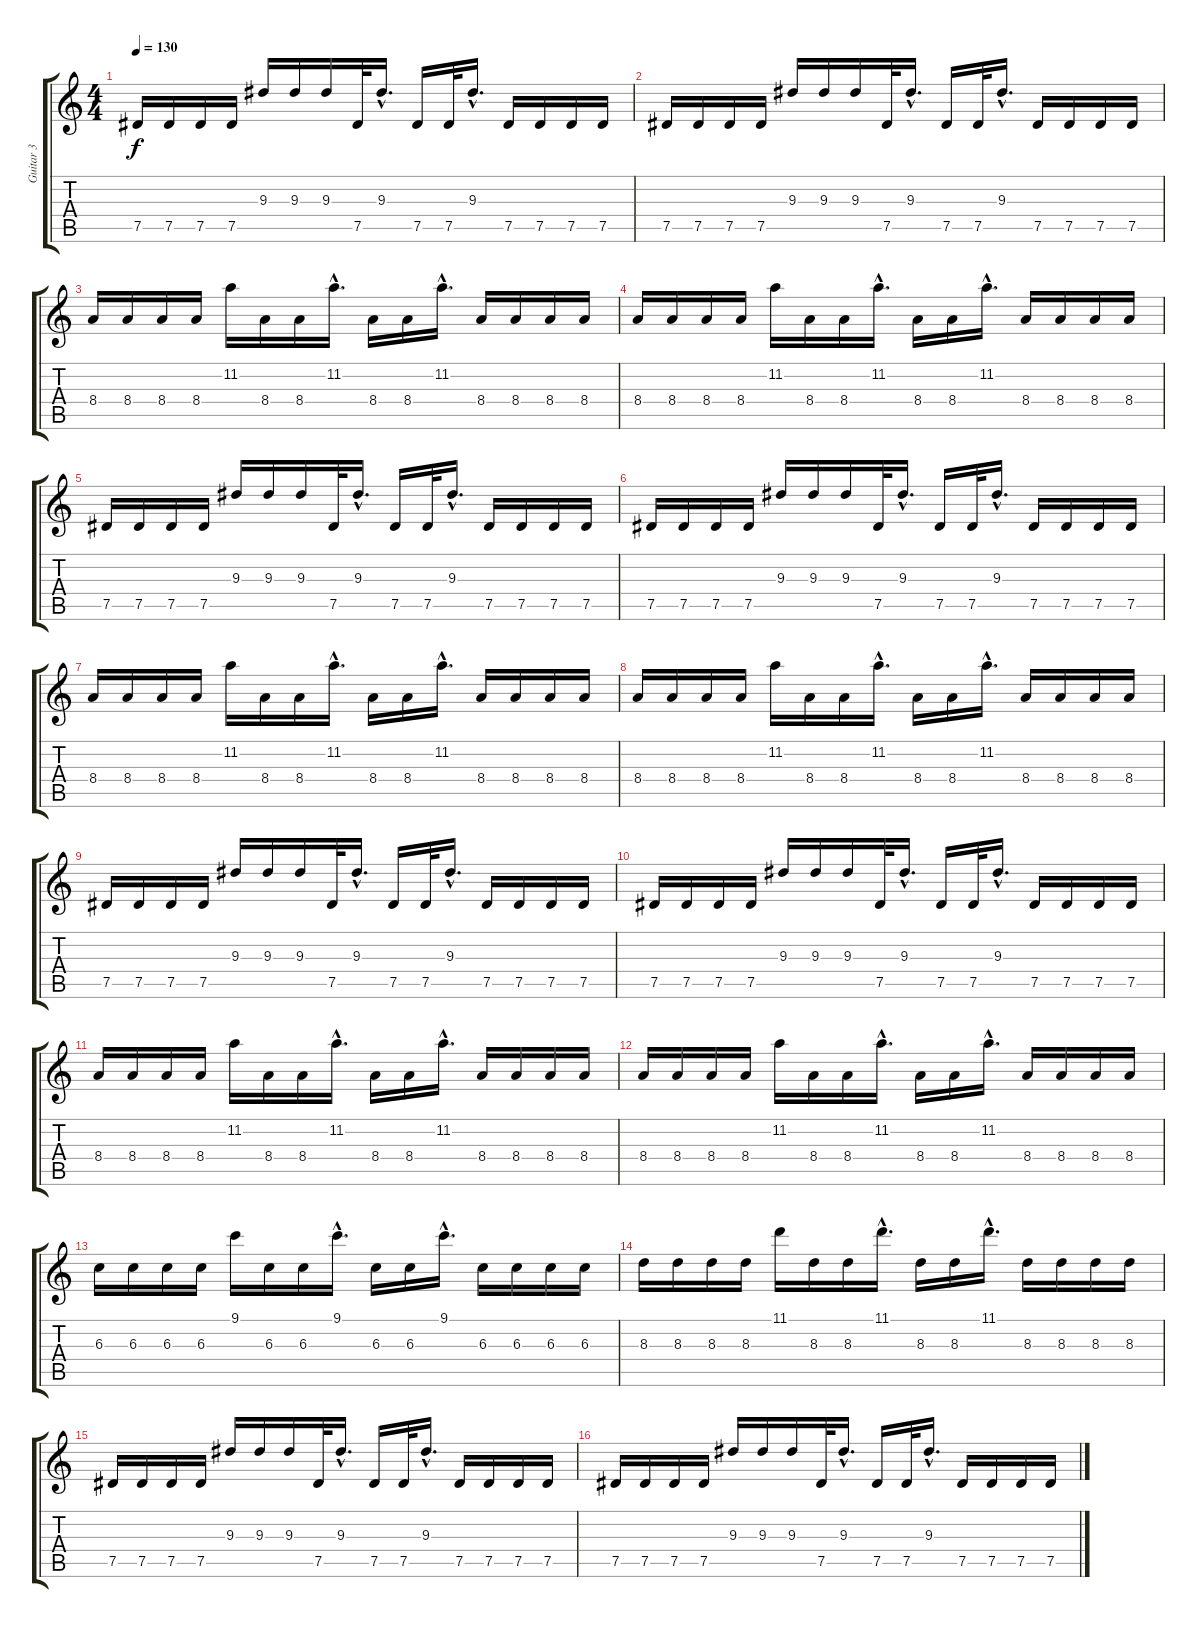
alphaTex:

\track ("Guitar 3" "Guitar 3") {instrument acousticguitarnylon}
\staff {score tabs}
\tuning (Eb4 Bb3 Gb3 Db3 Ab2 Eb2) {hide}
\ts (4 4)
\tempo 130
\clef g2
\ks c
7.5.16{dy f} 7.5.16 7.5.16 7.5.16 9.3.16 9.3.16 9.3.16 7.5.32 9.3{hac}.16{d} 7.5.16 7.5.32 9.3{hac}.16{d} 7.5.16 7.5.16 7.5.16 7.5.16 |
7.5.16 7.5.16 7.5.16 7.5.16 9.3.16 9.3.16 9.3.16 7.5.32 9.3{hac}.16{d} 7.5.16 7.5.32 9.3{hac}.16{d} 7.5.16 7.5.16 7.5.16 7.5.16 |
8.4.16 8.4.16 8.4.16 8.4.16 11.2.16 8.4.16 8.4.16 11.2{hac}.16{d} 8.4.16 8.4.16 11.2{hac}.16{d} 8.4.16 8.4.16 8.4.16 8.4.16 |
8.4.16 8.4.16 8.4.16 8.4.16 11.2.16 8.4.16 8.4.16 11.2{hac}.16{d} 8.4.16 8.4.16 11.2{hac}.16{d} 8.4.16 8.4.16 8.4.16 8.4.16 |
7.5.16 7.5.16 7.5.16 7.5.16 9.3.16 9.3.16 9.3.16 7.5.32 9.3{hac}.16{d} 7.5.16 7.5.32 9.3{hac}.16{d} 7.5.16 7.5.16 7.5.16 7.5.16 |
7.5.16 7.5.16 7.5.16 7.5.16 9.3.16 9.3.16 9.3.16 7.5.32 9.3{hac}.16{d} 7.5.16 7.5.32 9.3{hac}.16{d} 7.5.16 7.5.16 7.5.16 7.5.16 |
8.4.16 8.4.16 8.4.16 8.4.16 11.2.16 8.4.16 8.4.16 11.2{hac}.16{d} 8.4.16 8.4.16 11.2{hac}.16{d} 8.4.16 8.4.16 8.4.16 8.4.16 |
8.4.16 8.4.16 8.4.16 8.4.16 11.2.16 8.4.16 8.4.16 11.2{hac}.16{d} 8.4.16 8.4.16 11.2{hac}.16{d} 8.4.16 8.4.16 8.4.16 8.4.16 |
7.5.16 7.5.16 7.5.16 7.5.16 9.3.16 9.3.16 9.3.16 7.5.32 9.3{hac}.16{d} 7.5.16 7.5.32 9.3{hac}.16{d} 7.5.16 7.5.16 7.5.16 7.5.16 |
7.5.16 7.5.16 7.5.16 7.5.16 9.3.16 9.3.16 9.3.16 7.5.32 9.3{hac}.16{d} 7.5.16 7.5.32 9.3{hac}.16{d} 7.5.16 7.5.16 7.5.16 7.5.16 |
8.4.16 8.4.16 8.4.16 8.4.16 11.2.16 8.4.16 8.4.16 11.2{hac}.16{d} 8.4.16 8.4.16 11.2{hac}.16{d} 8.4.16 8.4.16 8.4.16 8.4.16 |
8.4.16 8.4.16 8.4.16 8.4.16 11.2.16 8.4.16 8.4.16 11.2{hac}.16{d} 8.4.16 8.4.16 11.2{hac}.16{d} 8.4.16 8.4.16 8.4.16 8.4.16 |
6.3.16 6.3.16 6.3.16 6.3.16 9.1.16 6.3.16 6.3.16 9.1{hac}.16{d} 6.3.16 6.3.16 9.1{hac}.16{d} 6.3.16 6.3.16 6.3.16 6.3.16 |
8.3.16 8.3.16 8.3.16 8.3.16 11.1.16 8.3.16 8.3.16 11.1{hac}.16{d} 8.3.16 8.3.16 11.1{hac}.16{d} 8.3.16 8.3.16 8.3.16 8.3.16 |
7.5.16 7.5.16 7.5.16 7.5.16 9.3.16 9.3.16 9.3.16 7.5.32 9.3{hac}.16{d} 7.5.16 7.5.32 9.3{hac}.16{d} 7.5.16 7.5.16 7.5.16 7.5.16 |
7.5.16 7.5.16 7.5.16 7.5.16 9.3.16 9.3.16 9.3.16 7.5.32 9.3{hac}.16{d} 7.5.16 7.5.32 9.3{hac}.16{d} 7.5.16 7.5.16 7.5.16 7.5.16
